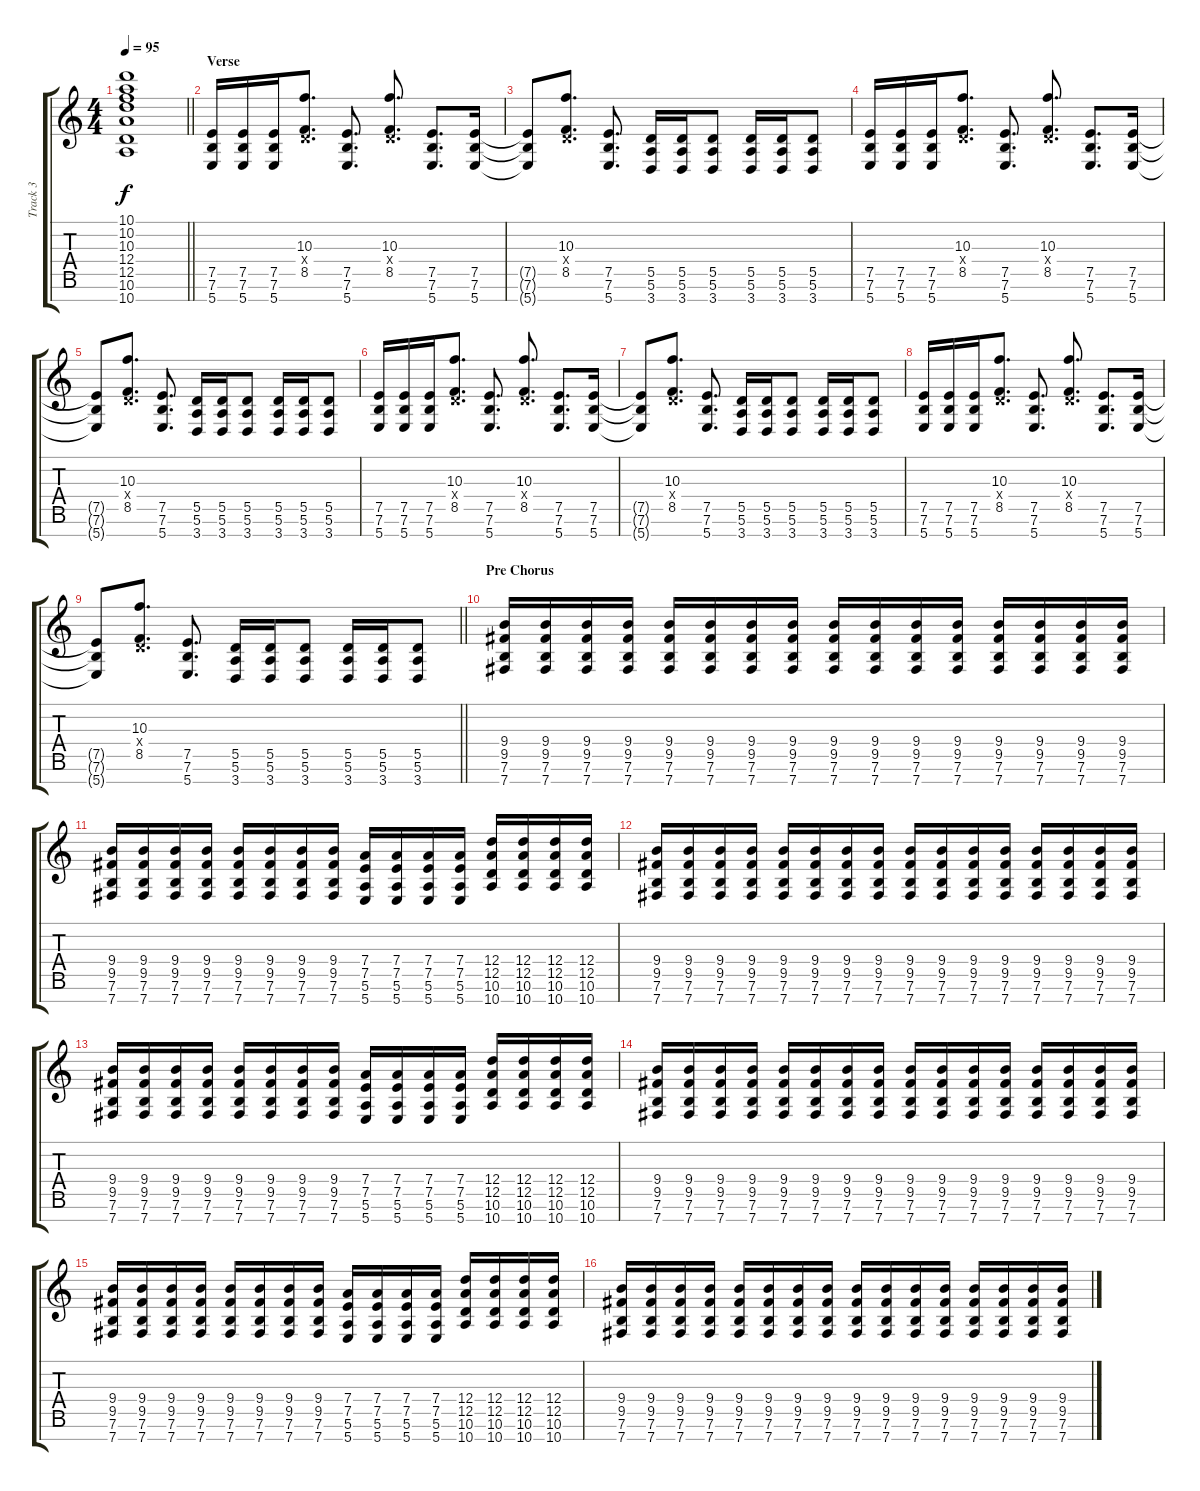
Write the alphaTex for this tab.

\track ("Track 3" "Track 3") {instrument distortionguitar}
\staff {score tabs}
\tuning (E4 B3 G3 D3 A2 E2 B1) {hide}
\ts (4 4)
\tempo 95
\clef g2
\barLineRight lightlight
\ks c
(10.1{t} 10.2{t} 10.3{t} 12.4{t} 12.5{t} 10.6{t} 10.7{t}).1{dy f} |
\section ("" "Verse")
(7.5 7.6 5.7).16 (7.5 7.6 5.7).16 (7.5 7.6 5.7).16 (10.3 0.4{x} 8.5).8{d} (7.5 7.6 5.7).8{d} (10.3 0.4{x} 8.5).8{d} (7.5 7.6 5.7).8{d} (7.5 7.6 5.7).16 |
(7.5{t} 7.6{t} 5.7{t}).8 (10.3 0.4{x} 8.5).8{d} (7.5 7.6 5.7).8{d} (5.5 5.6 3.7).16 (5.5 5.6 3.7).16 (5.5 5.6 3.7).8 (5.5 5.6 3.7).16 (5.5 5.6 3.7).16 (5.5 5.6 3.7).8 |
(7.5 7.6 5.7).16 (7.5 7.6 5.7).16 (7.5 7.6 5.7).16 (10.3 0.4{x} 8.5).8{d} (7.5 7.6 5.7).8{d} (10.3 0.4{x} 8.5).8{d} (7.5 7.6 5.7).8{d} (7.5 7.6 5.7).16 |
(7.5{t} 7.6{t} 5.7{t}).8 (10.3 0.4{x} 8.5).8{d} (7.5 7.6 5.7).8{d} (5.5 5.6 3.7).16 (5.5 5.6 3.7).16 (5.5 5.6 3.7).8 (5.5 5.6 3.7).16 (5.5 5.6 3.7).16 (5.5 5.6 3.7).8 |
(7.5 7.6 5.7).16 (7.5 7.6 5.7).16 (7.5 7.6 5.7).16 (10.3 0.4{x} 8.5).8{d} (7.5 7.6 5.7).8{d} (10.3 0.4{x} 8.5).8{d} (7.5 7.6 5.7).8{d} (7.5 7.6 5.7).16 |
(7.5{t} 7.6{t} 5.7{t}).8 (10.3 0.4{x} 8.5).8{d} (7.5 7.6 5.7).8{d} (5.5 5.6 3.7).16 (5.5 5.6 3.7).16 (5.5 5.6 3.7).8 (5.5 5.6 3.7).16 (5.5 5.6 3.7).16 (5.5 5.6 3.7).8 |
(7.5 7.6 5.7).16 (7.5 7.6 5.7).16 (7.5 7.6 5.7).16 (10.3 0.4{x} 8.5).8{d} (7.5 7.6 5.7).8{d} (10.3 0.4{x} 8.5).8{d} (7.5 7.6 5.7).8{d} (7.5 7.6 5.7).16 |
\barLineRight lightlight
(7.5{t} 7.6{t} 5.7{t}).8 (10.3 0.4{x} 8.5).8{d} (7.5 7.6 5.7).8{d} (5.5 5.6 3.7).16 (5.5 5.6 3.7).16 (5.5 5.6 3.7).8 (5.5 5.6 3.7).16 (5.5 5.6 3.7).16 (5.5 5.6 3.7).8 |
\section ("" "Pre Chorus")
(9.4 9.5 7.6 7.7).16 (9.4 9.5 7.6 7.7).16 (9.4 9.5 7.6 7.7).16 (9.4 9.5 7.6 7.7).16 (9.4 9.5 7.6 7.7).16 (9.4 9.5 7.6 7.7).16 (9.4 9.5 7.6 7.7).16 (9.4 9.5 7.6 7.7).16 (9.4 9.5 7.6 7.7).16 (9.4 9.5 7.6 7.7).16 (9.4 9.5 7.6 7.7).16 (9.4 9.5 7.6 7.7).16 (9.4 9.5 7.6 7.7).16 (9.4 9.5 7.6 7.7).16 (9.4 9.5 7.6 7.7).16 (9.4 9.5 7.6 7.7).16 |
(9.4 9.5 7.6 7.7).16 (9.4 9.5 7.6 7.7).16 (9.4 9.5 7.6 7.7).16 (9.4 9.5 7.6 7.7).16 (9.4 9.5 7.6 7.7).16 (9.4 9.5 7.6 7.7).16 (9.4 9.5 7.6 7.7).16 (9.4 9.5 7.6 7.7).16 (7.4 7.5 5.6 5.7).16 (7.4 7.5 5.6 5.7).16 (7.4 7.5 5.6 5.7).16 (7.4 7.5 5.6 5.7).16 (12.4 12.5 10.6 10.7).16 (12.4 12.5 10.6 10.7).16 (12.4 12.5 10.6 10.7).16 (12.4 12.5 10.6 10.7).16 |
(9.4 9.5 7.6 7.7).16 (9.4 9.5 7.6 7.7).16 (9.4 9.5 7.6 7.7).16 (9.4 9.5 7.6 7.7).16 (9.4 9.5 7.6 7.7).16 (9.4 9.5 7.6 7.7).16 (9.4 9.5 7.6 7.7).16 (9.4 9.5 7.6 7.7).16 (9.4 9.5 7.6 7.7).16 (9.4 9.5 7.6 7.7).16 (9.4 9.5 7.6 7.7).16 (9.4 9.5 7.6 7.7).16 (9.4 9.5 7.6 7.7).16 (9.4 9.5 7.6 7.7).16 (9.4 9.5 7.6 7.7).16 (9.4 9.5 7.6 7.7).16 |
(9.4 9.5 7.6 7.7).16 (9.4 9.5 7.6 7.7).16 (9.4 9.5 7.6 7.7).16 (9.4 9.5 7.6 7.7).16 (9.4 9.5 7.6 7.7).16 (9.4 9.5 7.6 7.7).16 (9.4 9.5 7.6 7.7).16 (9.4 9.5 7.6 7.7).16 (7.4 7.5 5.6 5.7).16 (7.4 7.5 5.6 5.7).16 (7.4 7.5 5.6 5.7).16 (7.4 7.5 5.6 5.7).16 (12.4 12.5 10.6 10.7).16 (12.4 12.5 10.6 10.7).16 (12.4 12.5 10.6 10.7).16 (12.4 12.5 10.6 10.7).16 |
(9.4 9.5 7.6 7.7).16 (9.4 9.5 7.6 7.7).16 (9.4 9.5 7.6 7.7).16 (9.4 9.5 7.6 7.7).16 (9.4 9.5 7.6 7.7).16 (9.4 9.5 7.6 7.7).16 (9.4 9.5 7.6 7.7).16 (9.4 9.5 7.6 7.7).16 (9.4 9.5 7.6 7.7).16 (9.4 9.5 7.6 7.7).16 (9.4 9.5 7.6 7.7).16 (9.4 9.5 7.6 7.7).16 (9.4 9.5 7.6 7.7).16 (9.4 9.5 7.6 7.7).16 (9.4 9.5 7.6 7.7).16 (9.4 9.5 7.6 7.7).16 |
(9.4 9.5 7.6 7.7).16 (9.4 9.5 7.6 7.7).16 (9.4 9.5 7.6 7.7).16 (9.4 9.5 7.6 7.7).16 (9.4 9.5 7.6 7.7).16 (9.4 9.5 7.6 7.7).16 (9.4 9.5 7.6 7.7).16 (9.4 9.5 7.6 7.7).16 (7.4 7.5 5.6 5.7).16 (7.4 7.5 5.6 5.7).16 (7.4 7.5 5.6 5.7).16 (7.4 7.5 5.6 5.7).16 (12.4 12.5 10.6 10.7).16 (12.4 12.5 10.6 10.7).16 (12.4 12.5 10.6 10.7).16 (12.4 12.5 10.6 10.7).16 |
(9.4 9.5 7.6 7.7).16 (9.4 9.5 7.6 7.7).16 (9.4 9.5 7.6 7.7).16 (9.4 9.5 7.6 7.7).16 (9.4 9.5 7.6 7.7).16 (9.4 9.5 7.6 7.7).16 (9.4 9.5 7.6 7.7).16 (9.4 9.5 7.6 7.7).16 (9.4 9.5 7.6 7.7).16 (9.4 9.5 7.6 7.7).16 (9.4 9.5 7.6 7.7).16 (9.4 9.5 7.6 7.7).16 (9.4 9.5 7.6 7.7).16 (9.4 9.5 7.6 7.7).16 (9.4 9.5 7.6 7.7).16 (9.4 9.5 7.6 7.7).16
